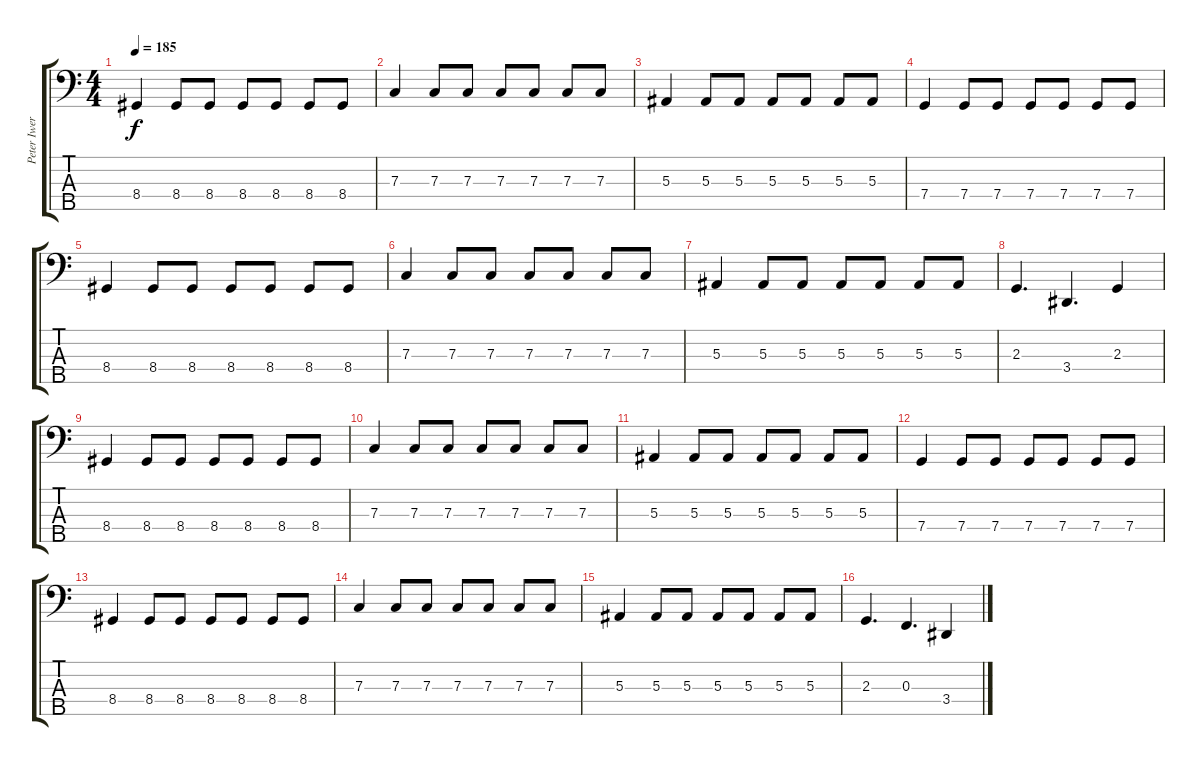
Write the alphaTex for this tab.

\track ("Peter Iwers" "Peter Iwer") {instrument electricbassfinger}
\staff {score tabs}
\tuning (Eb2 Bb1 F1 C1 G0) {hide}
\ts (4 4)
\tempo 185
\clef f4
\ks c
8.4.4{dy f} 8.4.8 8.4.8 8.4.8 8.4.8 8.4.8 8.4.8 |
7.3.4 7.3.8 7.3.8 7.3.8 7.3.8 7.3.8 7.3.8 |
5.3.4 5.3.8 5.3.8 5.3.8 5.3.8 5.3.8 5.3.8 |
7.4.4 7.4.8 7.4.8 7.4.8 7.4.8 7.4.8 7.4.8 |
8.4.4 8.4.8 8.4.8 8.4.8 8.4.8 8.4.8 8.4.8 |
7.3.4 7.3.8 7.3.8 7.3.8 7.3.8 7.3.8 7.3.8 |
5.3.4 5.3.8 5.3.8 5.3.8 5.3.8 5.3.8 5.3.8 |
2.3.4{d} 3.4.4{d} 2.3.4 |
8.4.4 8.4.8 8.4.8 8.4.8 8.4.8 8.4.8 8.4.8 |
7.3.4 7.3.8 7.3.8 7.3.8 7.3.8 7.3.8 7.3.8 |
5.3.4 5.3.8 5.3.8 5.3.8 5.3.8 5.3.8 5.3.8 |
7.4.4 7.4.8 7.4.8 7.4.8 7.4.8 7.4.8 7.4.8 |
8.4.4 8.4.8 8.4.8 8.4.8 8.4.8 8.4.8 8.4.8 |
7.3.4 7.3.8 7.3.8 7.3.8 7.3.8 7.3.8 7.3.8 |
5.3.4 5.3.8 5.3.8 5.3.8 5.3.8 5.3.8 5.3.8 |
2.3.4{d} 0.3.4{d} 3.4.4
